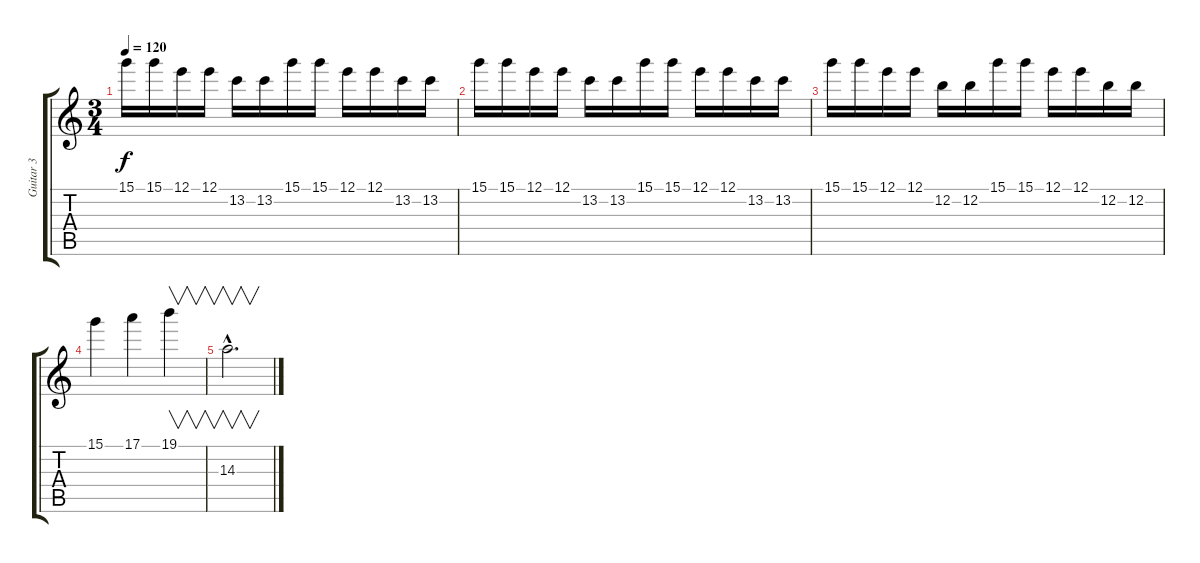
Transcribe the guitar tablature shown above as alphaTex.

\track ("Guitar 3" "Guitar 3") {instrument distortionguitar}
\staff {score tabs}
\tuning (E4 B3 G3 D3 A2 E2) {hide}
\ts (3 4)
\tempo 120
\clef g2
\ks c
15.1.16{dy f} 15.1.16 12.1.16 12.1.16 13.2.16 13.2.16 15.1.16 15.1.16 12.1.16 12.1.16 13.2.16 13.2.16 |
15.1.16 15.1.16 12.1.16 12.1.16 13.2.16 13.2.16 15.1.16 15.1.16 12.1.16 12.1.16 13.2.16 13.2.16 |
15.1.16 15.1.16 12.1.16 12.1.16 12.2.16 12.2.16 15.1.16 15.1.16 12.1.16 12.1.16 12.2.16 12.2.16 |
15.1.4 17.1.4 19.1.4{v} |
14.3{hac}.2{v d}
